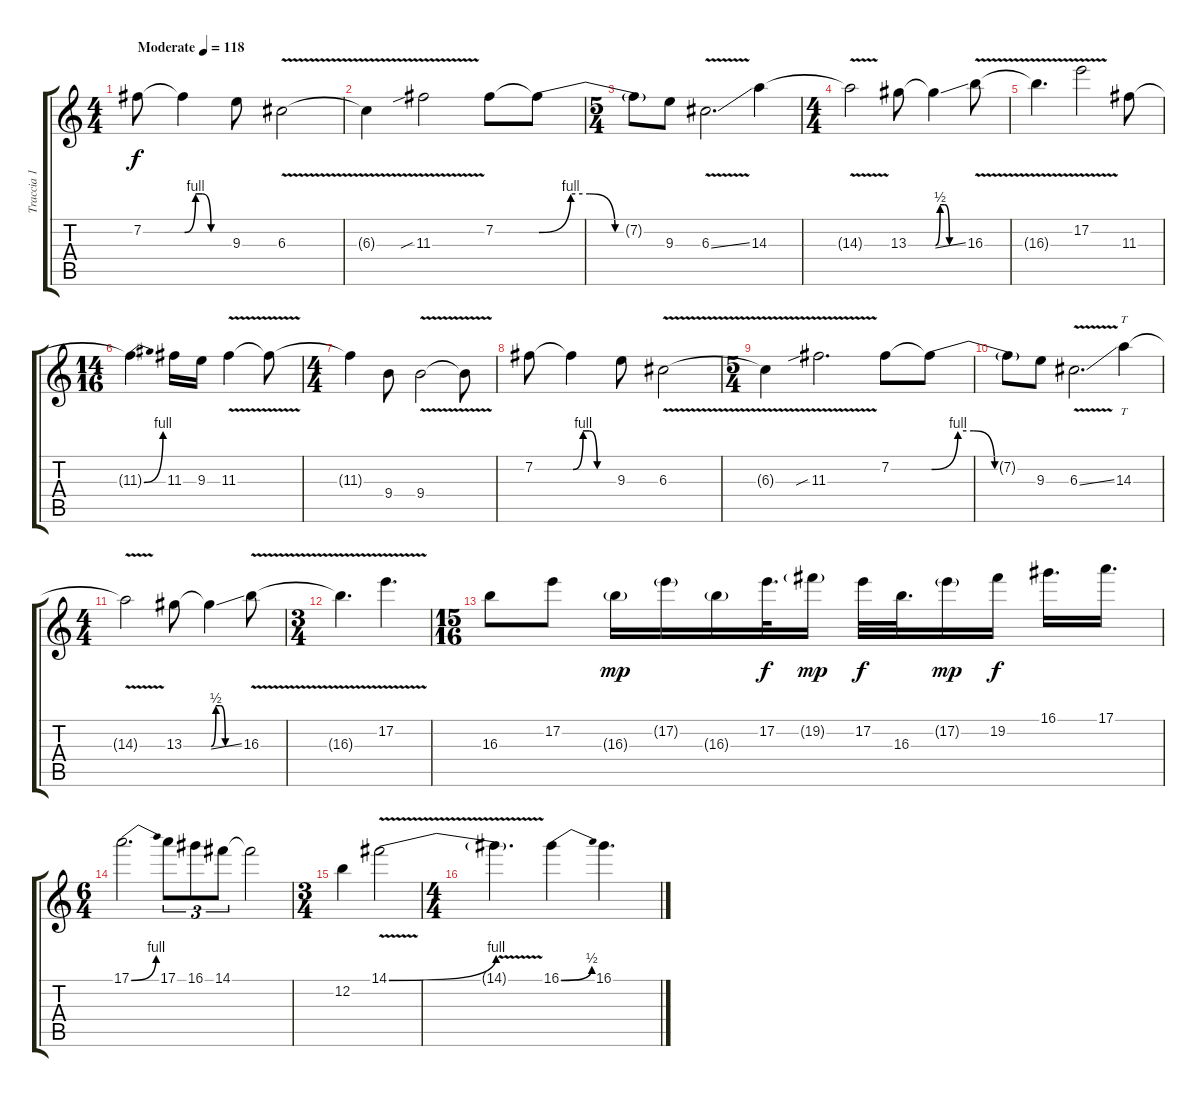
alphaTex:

\track ("Traccia 1" "Traccia 1") {instrument distortionguitar}
\staff {score tabs}
\tuning (E4 B3 G3 D3 A2 E2) {hide}
\ts (4 4)
\tempo (118 "Moderate")
\clef g2
\ks c
7.2.8{dy f instrument distortionguitar} 7.2{be (custom 0 0 15 4 24 4 36 0 60 0) t}.4 9.3.8 6.3{v}.2 |
6.3{t}.4 11.3{v sib}.2 7.2.8 7.2{be (custom 0 0 15 4 24 4 36 0 60 0) t}.8 |
\ts (5 4)
7.2{t}.8 9.3.8 6.3{v ss}.2{d} 14.3.4 |
\ts (4 4)
14.3{v t}.2 13.3.8 13.3{be (custom 0 0 10 2 20 2 30 0 60 0) ss t}.4 16.3{v}.8 |
16.3{t}.4{d} 17.2{v}.2 11.3.8 |
\ts (14 16)
11.3{be (bend 0 0 60 4) t}.4{d} 11.3.16 9.3.16 11.3{v}.4 11.3{t}.8 |
\ts (4 4)
11.3{t}.4 9.4.8 9.4{v}.2 9.4{t}.8 |
7.2.8 7.2{be (custom 0 0 15 4 24 4 36 0 60 0) t}.4 9.3.8 6.3{v}.2 |
\ts (5 4)
6.3{t}.4 11.3{v sib}.2{d} 7.2.8 7.2{be (custom 0 0 15 4 24 4 36 0 60 0) t}.8 |
7.2{t}.8 9.3.8 6.3{v ss}.2{d} 14.3.4{tt} |
\ts (4 4)
14.3{v t}.2 13.3.8 13.3{be (custom 0 0 10 2 20 2 30 0 60 0) ss t}.4 16.3{v}.8 |
\ts (3 4)
16.3{t}.4{d} 17.2{v}.4{d} |
\ts (15 16)
16.3.8 17.2.8 16.3{g}.16{dy mp} 17.2{g}.16 16.3{g}.16 17.2.32{d dy f} 19.2{g}.16{dy mp} 17.2.32{dy f} 16.3.32{d beam Down} 17.2{g}.16{dy mp beam Down} 19.2.16{dy f beam Down} 16.1.16{d beam Down} 17.1.16{d beam Down} |
\ts (6 4)
17.1{be (bend 0 0 60 4)}.2{d beam Down} 17.1.8{tu (3 2) beam Down} 16.1.8{tu (3 2) beam Down} 14.1.8{tu (3 2) beam Down} 14.1{t}.2 |
\ts (3 4)
12.2.4 14.1{be (bend 0 0 60 4) v}.2 |
\ts (4 4)
14.1{v t}.4{d} 16.1{be (bend 0 0 60 2)}.4 16.1.4{d}
